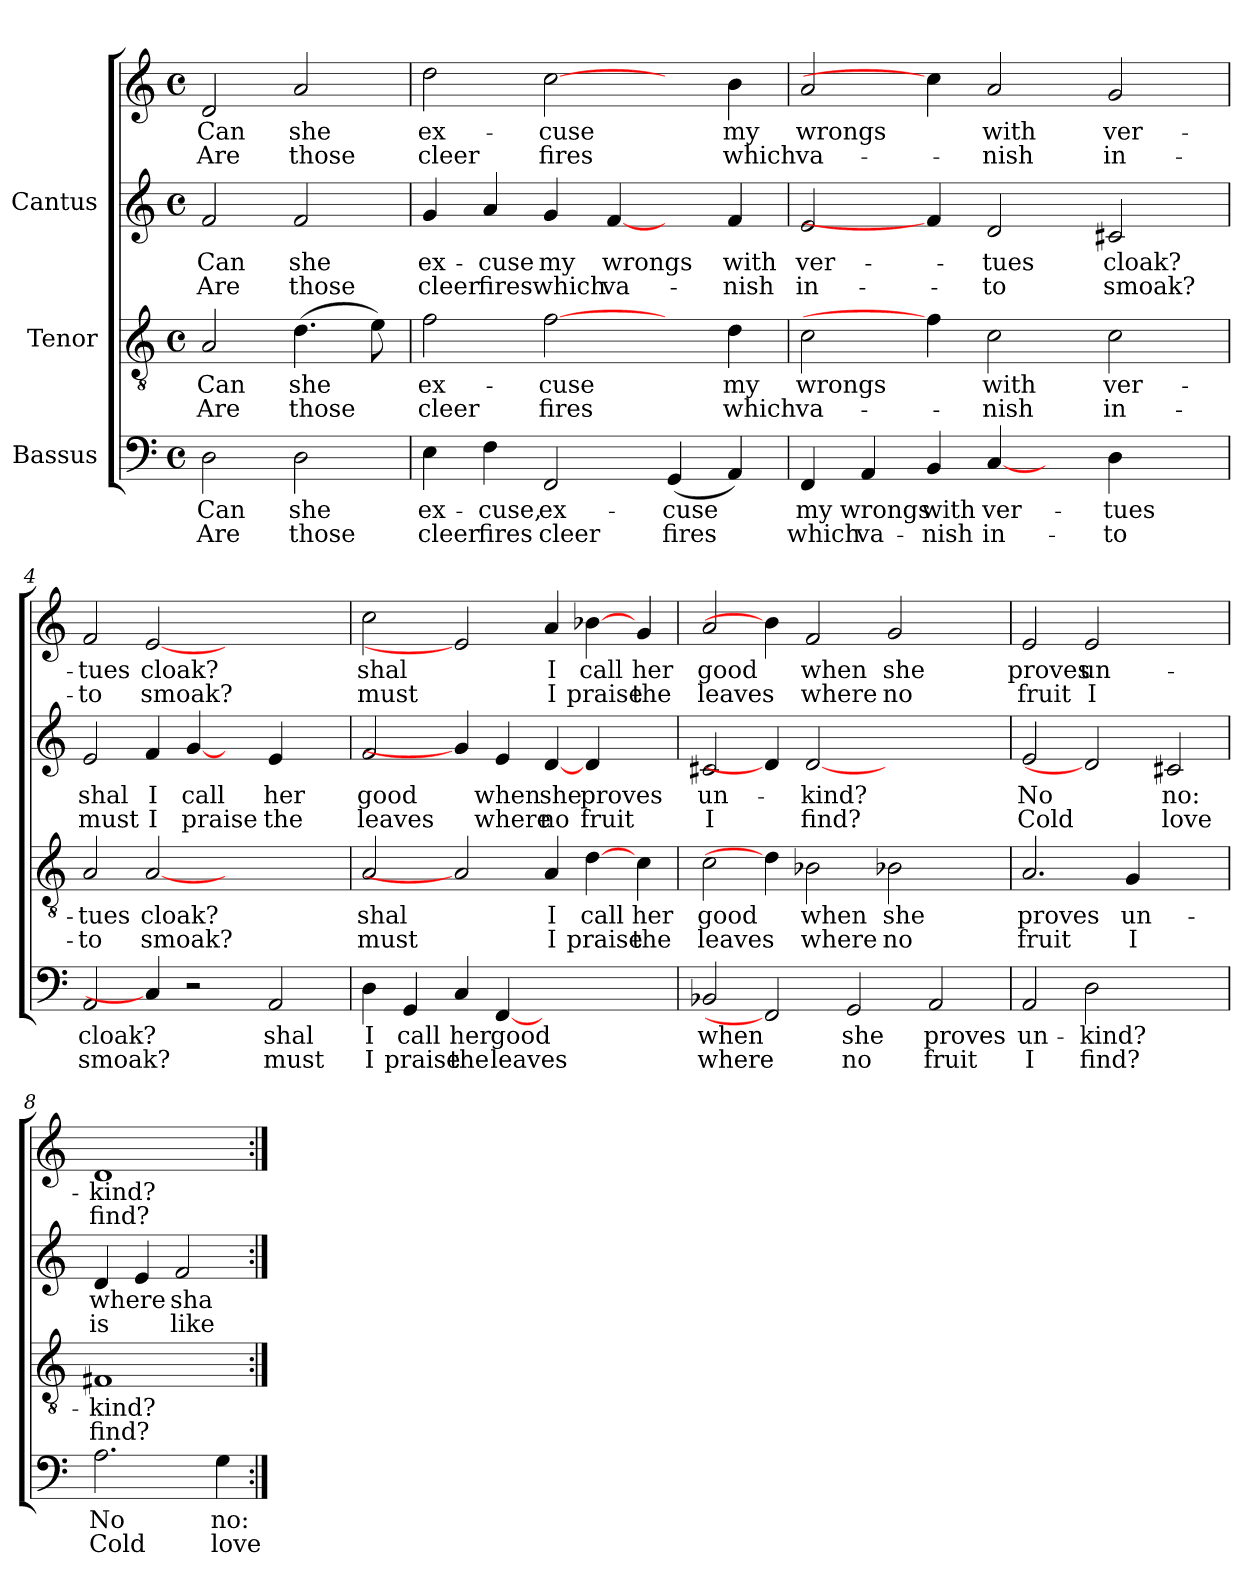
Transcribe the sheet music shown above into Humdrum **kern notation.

**kern	**text	**text	**kern	**text	**text	**kern	**text	**text	**kern	**text	**text
*part3	*part3	*part3	*part2	*part2	*part2	*part1	*part1	*part1	*part1	*part1	*part1
*staff4	*staff4	*staff4	*staff3	*staff3	*staff3	*staff2	*staff2	*staff2	*staff1	*staff1	*staff1
*I"Bassus	*	*	*I"Tenor	*	*	*I"Cantus	*	*	*	*	*
!!LO:PB:g=z
*stria5	*	*	*stria5	*	*	*stria5	*	*	*stria5	*	*
*clefF4	*	*	*clefGv2	*	*	*clefG2	*	*	*clefG2	*	*
*M4/4	*	*	*M4/4	*	*	*M4/4	*	*	*M4/4	*	*
*met(c)	*	*	*met(c)	*	*	*met(c)	*	*	*met(c)	*	*
*MM234	*	*	*MM234	*	*	*MM234	*	*	*MM234	*	*
=1	=1	=1	=1	=1	=1	=1	=1	=1	=1	=1	=1
!	!LO:LY:b:cj	!LO:LY:b:cj	!	!LO:LY:b:cj	!LO:LY:b:cj	!	!LO:LY:b:cj	!LO:LY:b:cj	!	!LO:LY:b:cj	!LO:LY:b:cj
2D\	Can	Are	2A/	Can	Are	2f/	Can	Are	2d/	Can	Are
!	!LO:LY:b:cj	!LO:LY:b:cj	!	!LO:LY:b:cj	!LO:LY:b:cj	!	!LO:LY:b:cj	!LO:LY:b:cj	!	!LO:LY:b:cj	!LO:LY:b:cj
2D\	she	those	(>4.d\	she	those	2f/	she	those	2a/	she	those
!	!	!	!	!LO:LY:b:cj	!LO:LY:b:cj	!	!	!	!	!	!
.	.	.	8e\)	.	.	.	.	.	.	.	.
!!LO:LB:g=z
=2	=2	=2	=2	=2	=2	=2	=2	=2	=2	=2	=2
!	!LO:LY:b:cj	!LO:LY:b:cj	!	!LO:LY:b:cj	!LO:LY:b:cj	!	!LO:LY:b:cj	!LO:LY:b:cj	!	!LO:LY:b:cj	!LO:LY:b:cj
4E\	ex-	-cleer	2f\	ex-	-cleer	4g/	ex-	-cleer	2dd\	ex-	-cleer
!	!LO:LY:b:cj	!LO:LY:b:cj	!	!	!	!	!LO:LY:b:cj	!LO:LY:b:cj	!	!	!
4F\	cuse,	fires	.	.	.	4a/	cuse	fires	.	.	.
!	!LO:LY:a:cj	!LO:LY:a:cj	!	!LO:LY:a:cj	!LO:LY:a:cj	!	!LO:LY:a:cj	!LO:LY:a:cj	!	!LO:LY:a:cj	!LO:LY:a:cj
2FF/	ex-	-cleer	[2f\	cuse	fires	4g/	my	which	[2cc\	cuse	fires
!	!	!	!	!	!	!	!LO:LY:a:cj	!LO:LY:a:cj	!	!	!
.	.	.	.	.	.	[4f/	wrongs	va-	.	.	.
!	!LO:LY:a:cj	!LO:LY:a:cj	!	!	!	!	!	!	!	!	!
(<4GG/	cuse	fires	4ryy	.	.	4ryy	.	.	4ryy	.	.
!	!LO:LY:a:cj	!LO:LY:a:cj	!	!LO:LY:a:cj	!LO:LY:a:cj	!	!LO:LY:a:cj	!LO:LY:a:cj	!	!LO:LY:a:cj	!LO:LY:a:cj
4AA/)	.	.	4d\	my	which	4f/	-with	nish	4b\	my	which
!!LO:LB:g=z
=3	=3	=3	=3	=3	=3	=3	=3	=3	=3	=3	=3
!	!LO:LY:b:cj	!LO:LY:b:cj	!	!LO:LY:b:cj	!LO:LY:b:cj	!	!LO:LY:b:cj	!LO:LY:b:cj	!	!LO:LY:b:cj	!LO:LY:b:cj
4FF/	my	which	2c\	wrongs	va-	2e/	-ver-	-in-	2a/	wrongs	va-
!	!LO:LY:b:cj	!LO:LY:b:cj	!	!	!	!	!	!	!	!	!
4AA/	wrongs	va-	.	.	.	.	.	.	.	.	.
!	!LO:LY:a:cj	!LO:LY:a:cj	!	!	!	!	!	!	!	!	!
4BB/	-with	nish	4f\]	.	.	4f/]	.	.	4cc\]	.	.
!	!LO:LY:a:cj	!LO:LY:a:cj	!	!LO:LY:a:cj	!LO:LY:a:cj	!	!LO:LY:a:cj	!LO:LY:a:cj	!	!LO:LY:a:cj	!LO:LY:a:cj
[4C/	ver-	-in-	2c\	-with	nish	2d/	-tues	to	2a/	-with	nish
4ryy	.	.	.	.	.	.	.	.	.	.	.
!	!LO:LY:a:cj	!LO:LY:a:cj	!	!LO:LY:a:cj	!LO:LY:a:cj	!	!LO:LY:a:cj	!LO:LY:a:cj	!	!LO:LY:a:cj	!LO:LY:a:cj
4D\	-tues	to	2c\	ver-	-in-	2c#X/	cloak?	smoak?	2g/	ver-	-in-
4ryy	.	.	.	.	.	.	.	.	.	.	.
!!LO:LB:g=z
=4	=4	=4	=4	=4	=4	=4	=4	=4	=4	=4	=4
!	!LO:LY:b:cj	!LO:LY:b:cj	!	!LO:LY:b:cj	!LO:LY:b:cj	!	!LO:LY:b:cj	!LO:LY:b:cj	!	!LO:LY:b:cj	!LO:LY:b:cj
2AA/	cloak?	smoak?	2A/	-tues	to	2e/	shal	must	2f/	tues	to
!	!	!	!	!LO:LY:b:cj	!LO:LY:b:cj	!	!LO:LY:b:cj	!LO:LY:b:cj	!	!LO:LY:b:cj	!LO:LY:b:cj
4C/]	.	.	[2A	cloak?	smoak?	4f/	I	I	[2e	cloak?	smoak?
!	!	!	!	!	!	!	!LO:LY:b:cj	!LO:LY:b:cj	!	!	!
2r	.	.	.	.	.	[4g/	call	praise	.	.	.
.	.	.	2.ryy	.	.	4ryy	.	.	2.ryy	.	.
!	!LO:LY:b:cj	!LO:LY:b:cj	!	!	!	!	!LO:LY:b:cj	!LO:LY:b:cj	!	!	!
2AA/	shal	must	.	.	.	4e/	her	the	.	.	.
.	.	.	.	.	.	4ryy	.	.	.	.	.
=5	=5	=5	=5	=5	=5	=5	=5	=5	=5	=5	=5
!	!LO:LY:b:cj	!LO:LY:b:cj	!	!LO:LY:b:cj	!LO:LY:b:cj	!	!LO:LY:b:cj	!LO:LY:b:cj	!	!LO:LY:b:cj	!LO:LY:b:cj
4D\	I	I	2A/	shal	must	2f/	good	leaves	2cc\	shal	must
!	!LO:LY:b:cj	!LO:LY:b:cj	!	!	!	!	!	!	!	!	!
4GG/	call	praise	.	.	.	.	.	.	.	.	.
!	!LO:LY:b:cj	!LO:LY:b:cj	!	!	!	!	!	!	!	!	!
4C/	her	the	2A]	.	.	4g/]	.	.	2e]	.	.
!	!LO:LY:b:cj	!LO:LY:b:cj	!	!	!	!	!LO:LY:b:cj	!LO:LY:b:cj	!	!	!
[4FF/	good	leaves	.	.	.	4e/	when	where	.	.	.
!	!	!	!	!LO:LY:b:cj	!LO:LY:b:cj	!	!LO:LY:b:cj	!LO:LY:b:cj	!	!LO:LY:b:cj	!LO:LY:b:cj
2.ryy	.	.	4A/	I	I	[4d/	she	no	4a/	I	I
!	!	!	!	!LO:LY:b:cj	!LO:LY:b:cj	!	!LO:LY:b:cj	!LO:LY:b:cj	!	!LO:LY:b:cj	!LO:LY:b:cj
.	.	.	[4d\	call	praise	4d/	proves	fruit	[4b-X\	call	praise
!	!	!	!	!LO:LY:b:cj	!LO:LY:b:cj	!	!	!	!	!LO:LY:b:cj	!LO:LY:b:cj
.	.	.	4c\	her	the	4ryy	.	.	4g/	her	the
=6	=6	=6	=6	=6	=6	=6	=6	=6	=6	=6	=6
!	!LO:LY:b:cj	!LO:LY:b:cj	!	!LO:LY:b:cj	!LO:LY:b:cj	!	!LO:LY:b:cj	!LO:LY:b:cj	!	!LO:LY:b:cj	!LO:LY:b:cj
2BB-X/	when	where	2c\	good	leaves	2c#X/	un-	-I	2a/	good	leaves
2FF/]	.	.	4d\]	.	.	4d/]	.	.	4b-\]	.	.
!	!	!	!	!LO:LY:b:cj	!LO:LY:b:cj	!	!LO:LY:b:cj	!LO:LY:b:cj	!	!LO:LY:b:cj	!LO:LY:b:cj
.	.	.	2B-X\	when	where	[2d	kind?	find?	2f/	when	where
!	!LO:LY:b:cj	!LO:LY:b:cj	!	!	!	!	!	!	!	!	!
2GG/	she	no	.	.	.	.	.	.	.	.	.
!	!	!	!	!LO:LY:b:cj	!LO:LY:b:cj	!	!	!	!	!LO:LY:b:cj	!LO:LY:b:cj
.	.	.	2B-X\	she	no	2.ryy	.	.	2g/	she	no
!	!LO:LY:b:cj	!LO:LY:b:cj	!	!	!	!	!	!	!	!	!
2AA/	proves	fruit	.	.	.	.	.	.	.	.	.
.	.	.	4ryy	.	.	.	.	.	4ryy	.	.
=7	=7	=7	=7	=7	=7	=7	=7	=7	=7	=7	=7
!	!LO:LY:b:cj	!LO:LY:b:cj	!	!LO:LY:b:cj	!LO:LY:b:cj	!	!LO:LY:b:cj	!LO:LY:b:cj	!	!LO:LY:b:cj	!LO:LY:b:cj
2AA/	un-	-I	2.A/	proves	fruit	2e/	No	Cold	2e/	proves	fruit
!	!LO:LY:b:cj	!LO:LY:b:cj	!	!	!	!	!	!	!	!LO:LY:b:cj	!LO:LY:b:cj
2D\	kind?	find?	.	.	.	2d]	.	.	2e/	un-	-I
!	!	!	!	!LO:LY:b:cj	!LO:LY:b:cj	!	!	!	!	!	!
.	.	.	4G/	un-	-I	.	.	.	.	.	.
!	!	!	!	!	!	!	!LO:LY:b:cj	!LO:LY:b:cj	!	!	!
2ryy	.	.	2ryy	.	.	2c#X/	no:	love	2ryy	.	.
!!LO:PB:g=z
=8	=8	=8	=8	=8	=8	=8	=8	=8	=8	=8	=8
!	!LO:LY:b:cj	!LO:LY:b:cj	!	!LO:LY:b:cj	!LO:LY:b:cj	!	!LO:LY:b:cj	!LO:LY:b:cj	!	!LO:LY:b:cj	!LO:LY:b:cj
2.A\	No	Cold	1F#X	kind?	find?	4d/	where	is	1d	kind?	find?
!	!	!	!	!	!	!	!LO:LY:b:cj	!LO:LY:b:cj	!	!	!
.	.	.	.	.	.	4e/	.	.	.	.	.
!	!	!	!	!	!	!	!LO:LY:b:cj	!LO:LY:b:cj	!	!	!
.	.	.	.	.	.	2f/	sha-	-like	.	.	.
!	!LO:LY:b:cj	!LO:LY:b:cj	!	!	!	!	!	!	!	!	!
4G\	no:	love	.	.	.	.	.	.	.	.	.
=:|!	=:|!	=:|!	=:|!	=:|!	=:|!	=:|!	=:|!	=:|!	=:|!	=:|!	=:|!
*-	*-	*-	*-	*-	*-	*-	*-	*-	*-	*-	*-
